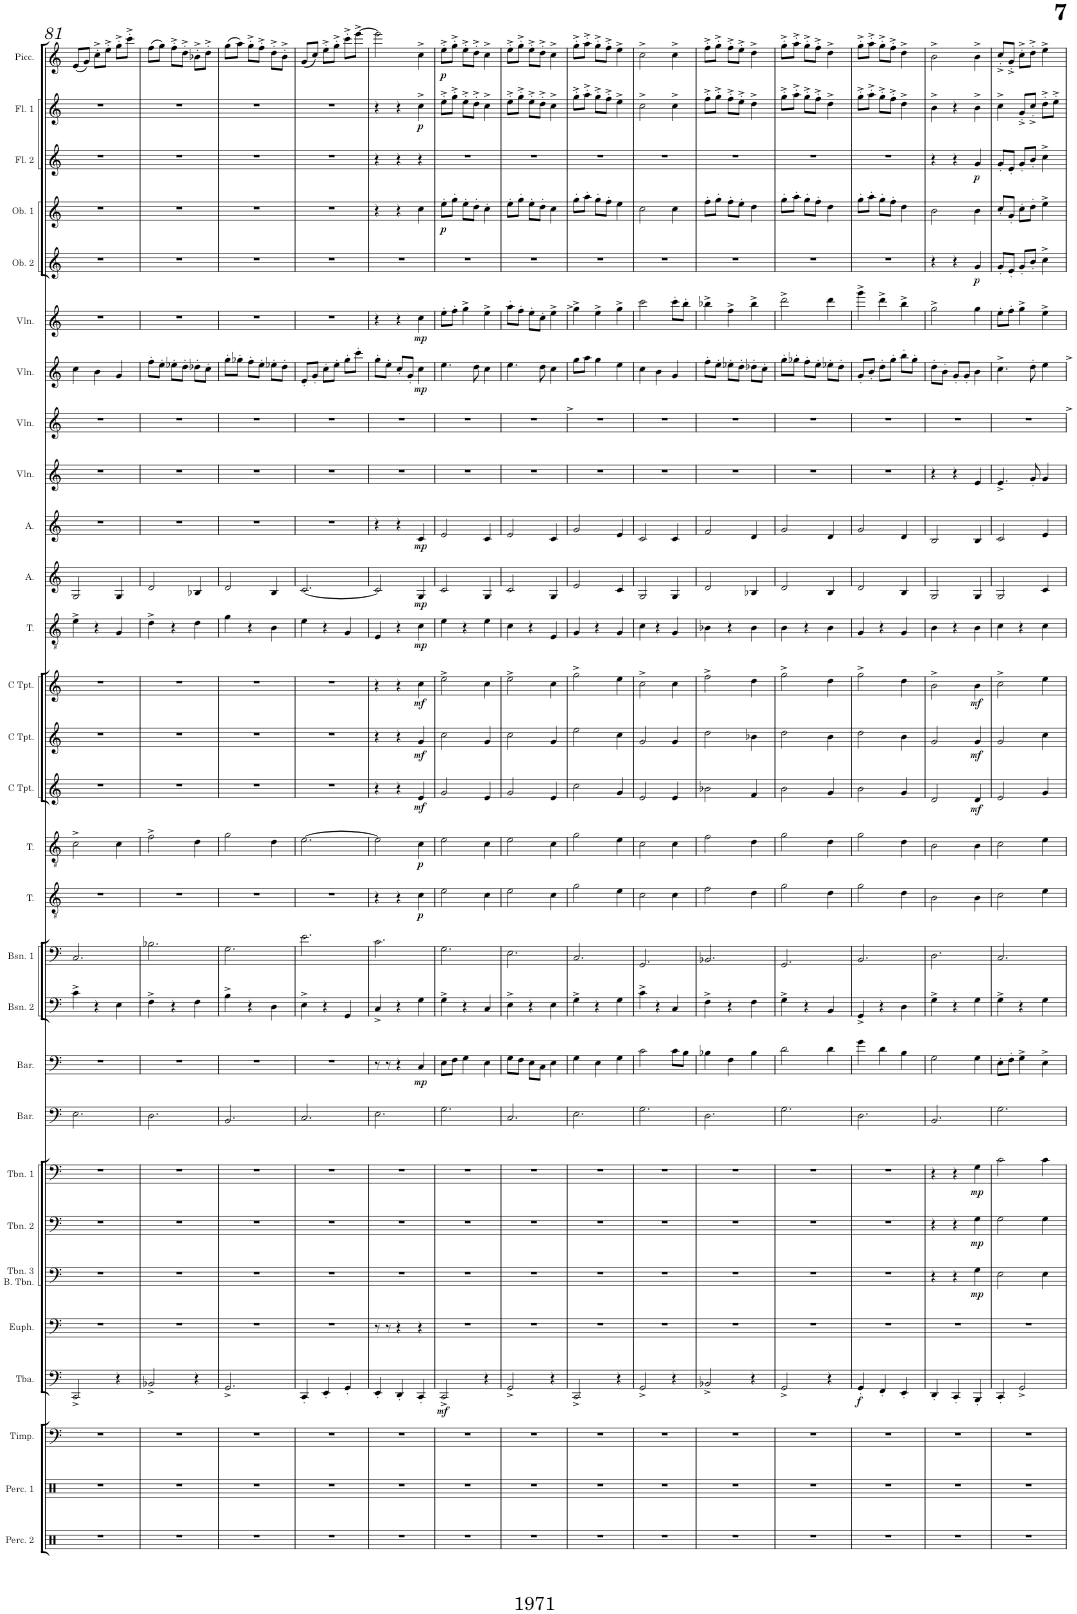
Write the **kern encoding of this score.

**kern	**kern	**kern	**kern	**dynam	**kern	**kern	**dynam	**kern	**dynam	**kern	**dynam	**kern	**kern	**dynam	**kern	**kern	**kern	**dynam	**kern	**dynam	**kern	**dynam	**kern	**dynam	**kern	**dynam	**kern	**dynam	**kern	**dynam	**kern	**dynam	**kern	**kern	**kern	**dynam	**kern	**dynam	**kern	**dynam	**kern	**dynam	**kern	**dynam	**kern	**dynam	**kern	**dynam
*part29	*part28	*part27	*part26	*part26	*part25	*part24	*part24	*part23	*part23	*part22	*part22	*part21	*part20	*part20	*part19	*part18	*part17	*part17	*part16	*part16	*part15	*part15	*part14	*part14	*part13	*part13	*part12	*part12	*part11	*part11	*part10	*part10	*part9	*part8	*part7	*part7	*part6	*part6	*part5	*part5	*part4	*part4	*part3	*part3	*part2	*part2	*part1	*part1
*staff29	*staff28	*staff27	*staff26	*staff26	*staff25	*staff24	*staff24	*staff23	*staff23	*staff22	*staff22	*staff21	*staff20	*staff20	*staff19	*staff18	*staff17	*staff17	*staff16	*staff16	*staff15	*staff15	*staff14	*staff14	*staff13	*staff13	*staff12	*staff12	*staff11	*staff11	*staff10	*staff10	*staff9	*staff8	*staff7	*staff7	*staff6	*staff6	*staff5	*staff5	*staff4	*staff4	*staff3	*staff3	*staff2	*staff2	*staff1	*staff1
*I"Percussion 2	*I"Percussion 1	*I"Timpani	*I"Tuba	*	*I"Euphonium	*I"Trombone 3 &amp; Bass Trombone	*	*I"Trombone 2	*	*I"Trombone 1	*	*I"Baritone	*I"Baritone	*	*I"Bassoon 2	*I"Bassoon 1	*I"Tenor	*	*I"Tenor	*	*I"C Trumpet	*	*I"C Trumpet	*	*I"C Trumpet	*	*I"Tenor	*	*I"Alto	*	*I"Alto	*	*I"Violin	*I"Violin	*I"Violin	*	*I"Violin	*	*I"Oboe 2	*	*I"Oboe 1	*	*I"Flute 2	*	*I"Flute 1	*	*I"Piccolo	*
*I'Perc. 2	*I'Perc. 1	*I'Timp.	*I'Tba.	*	*I'Euph.	*I'Tbn. 3 B. Tbn.	*	*I'Tbn. 2	*	*I'Tbn. 1	*	*I'Bar.	*I'Bar.	*	*I'Bsn. 2	*I'Bsn. 1	*I'T.	*	*I'T.	*	*I'C Tpt.	*	*I'C Tpt.	*	*I'C Tpt.	*	*I'T.	*	*I'A.	*	*I'A.	*	*I'Vln.	*I'Vln.	*I'Vln.	*	*I'Vln.	*	*I'Ob. 2	*	*I'Ob. 1	*	*I'Fl. 2	*	*I'Fl. 1	*	*I'Picc.	*
!!LO:PB:g=z
*clefX	*clefX	*clefF4	*clefF4	*	*clefF4	*clefF4	*	*clefF4	*	*clefF4	*	*clefF4	*clefF4	*	*clefF4	*clefF4	*clefGv2	*	*clefGv2	*	*clefG2	*	*clefG2	*	*clefG2	*	*clefGv2	*	*clefG2	*	*clefG2	*	*clefG2	*clefG2	*clefG2	*	*clefG2	*	*clefG2	*	*clefG2	*	*clefG2	*	*clefG2	*	*clefG2	*
*	*	*	*	*	*	*	*	*	*	*	*	*	*	*	*	*	*	*	*	*	*	*	*	*	*	*	*	*	*	*	*	*	*	*	*	*	*	*	*	*	*	*	*	*	*	*	*Trd-7c-12	*
*k[]	*k[]	*k[]	*k[]	*	*k[]	*k[]	*	*k[]	*	*k[]	*	*k[]	*k[]	*	*k[]	*k[]	*k[]	*	*k[]	*	*k[]	*	*k[]	*	*k[]	*	*k[]	*	*k[]	*	*k[]	*	*k[]	*k[]	*k[]	*	*k[]	*	*k[]	*	*k[]	*	*k[]	*	*k[]	*	*k[]	*
*M3/4	*M3/4	*M3/4	*M3/4	*	*M3/4	*M3/4	*	*M3/4	*	*M3/4	*	*M3/4	*M3/4	*	*M3/4	*M3/4	*M3/4	*	*M3/4	*	*M3/4	*	*M3/4	*	*M3/4	*	*M3/4	*	*M3/4	*	*M3/4	*	*M3/4	*M3/4	*M3/4	*	*M3/4	*	*M3/4	*	*M3/4	*	*M3/4	*	*M3/4	*	*M3/4	*
=81	=81	=81	=81	=81	=81	=81	=81	=81	=81	=81	=81	=81	=81	=81	=81	=81	=81	=81	=81	=81	=81	=81	=81	=81	=81	=81	=81	=81	=81	=81	=81	=81	=81	=81	=81	=81	=81	=81	=81	=81	=81	=81	=81	=81	=81	=81	=81	=81
2.r	2.r	2.r	2CC^/	.	2.r	2.r	.	2.r	.	2.r	.	2.E\	2.r	.	4c^\	2.C/	2.r	.	2c^\	.	2.r	.	2.r	.	2.r	.	4e^\	.	2G/	.	2.r	.	2.r	2.r	4cc\	.	2.r	.	2.r	.	2.r	.	2.r	.	2.r	.	(8e/L	.
.	.	.	.	.	.	.	.	.	.	.	.	.	.	.	.	.	.	.	.	.	.	.	.	.	.	.	.	.	.	.	.	.	.	.	.	.	.	.	.	.	.	.	.	.	.	.	8g/J)	.
.	.	.	.	.	.	.	.	.	.	.	.	.	.	.	4r	.	.	.	.	.	.	.	.	.	.	.	4r	.	.	.	.	.	.	.	4b\	.	.	.	.	.	.	.	.	.	.	.	8cc'^\L	.
.	.	.	.	.	.	.	.	.	.	.	.	.	.	.	.	.	.	.	.	.	.	.	.	.	.	.	.	.	.	.	.	.	.	.	.	.	.	.	.	.	.	.	.	.	.	.	8ee'^\J	.
.	.	.	4r	.	.	.	.	.	.	.	.	.	.	.	4E\	.	.	.	4c\	.	.	.	.	.	.	.	4G/	.	4G/	.	.	.	.	.	4g/	.	.	.	.	.	.	.	.	.	.	.	8gg'^\L	.
.	.	.	.	.	.	.	.	.	.	.	.	.	.	.	.	.	.	.	.	.	.	.	.	.	.	.	.	.	.	.	.	.	.	.	.	.	.	.	.	.	.	.	.	.	.	.	8ccc'^\J	.
=82	=82	=82	=82	=82	=82	=82	=82	=82	=82	=82	=82	=82	=82	=82	=82	=82	=82	=82	=82	=82	=82	=82	=82	=82	=82	=82	=82	=82	=82	=82	=82	=82	=82	=82	=82	=82	=82	=82	=82	=82	=82	=82	=82	=82	=82	=82	=82	=82
2.r	2.r	2.r	2BB-X^/	.	2.r	2.r	.	2.r	.	2.r	.	2.D\	2.r	.	4F^\	2.B-X\	2.r	.	2f^\	.	2.r	.	2.r	.	2.r	.	4d^\	.	2d/	.	2.r	.	2.r	2.r	8ff'\L	.	2.r	.	2.r	.	2.r	.	2.r	.	2.r	.	(8ff\L	.
.	.	.	.	.	.	.	.	.	.	.	.	.	.	.	.	.	.	.	.	.	.	.	.	.	.	.	.	.	.	.	.	.	.	.	8ee'\J	.	.	.	.	.	.	.	.	.	.	.	8gg\J)	.
.	.	.	.	.	.	.	.	.	.	.	.	.	.	.	4r	.	.	.	.	.	.	.	.	.	.	.	4r	.	.	.	.	.	.	.	8ee-X'\L	.	.	.	.	.	.	.	.	.	.	.	8ff'^\L	.
.	.	.	.	.	.	.	.	.	.	.	.	.	.	.	.	.	.	.	.	.	.	.	.	.	.	.	.	.	.	.	.	.	.	.	8dd'\J	.	.	.	.	.	.	.	.	.	.	.	8dd'^\J	.
.	.	.	4r	.	.	.	.	.	.	.	.	.	.	.	4F\	.	.	.	4d\	.	.	.	.	.	.	.	4d\	.	4B-X/	.	.	.	.	.	8dd-X'\L	.	.	.	.	.	.	.	.	.	.	.	8b-X'^\L	.
.	.	.	.	.	.	.	.	.	.	.	.	.	.	.	.	.	.	.	.	.	.	.	.	.	.	.	.	.	.	.	.	.	.	.	8cc'\J	.	.	.	.	.	.	.	.	.	.	.	8dd'^\J	.
=83	=83	=83	=83	=83	=83	=83	=83	=83	=83	=83	=83	=83	=83	=83	=83	=83	=83	=83	=83	=83	=83	=83	=83	=83	=83	=83	=83	=83	=83	=83	=83	=83	=83	=83	=83	=83	=83	=83	=83	=83	=83	=83	=83	=83	=83	=83	=83	=83
2.r	2.r	2.r	2.GG^/	.	2.r	2.r	.	2.r	.	2.r	.	2.BB/	2.r	.	4B^\	2.G\	2.r	.	2g\	.	2.r	.	2.r	.	2.r	.	4g\	.	2d/	.	2.r	.	2.r	2.r	8gg'\L	.	2.r	.	2.r	.	2.r	.	2.r	.	2.r	.	(8gg\L	.
.	.	.	.	.	.	.	.	.	.	.	.	.	.	.	.	.	.	.	.	.	.	.	.	.	.	.	.	.	.	.	.	.	.	.	8gg-X'\J	.	.	.	.	.	.	.	.	.	.	.	8aa\J)	.
.	.	.	.	.	.	.	.	.	.	.	.	.	.	.	4r	.	.	.	.	.	.	.	.	.	.	.	4r	.	.	.	.	.	.	.	8ff'\L	.	.	.	.	.	.	.	.	.	.	.	8gg'^\L	.
.	.	.	.	.	.	.	.	.	.	.	.	.	.	.	.	.	.	.	.	.	.	.	.	.	.	.	.	.	.	.	.	.	.	.	8ee'\J	.	.	.	.	.	.	.	.	.	.	.	8ff'^\J	.
.	.	.	.	.	.	.	.	.	.	.	.	.	.	.	4D\	.	.	.	4d\	.	.	.	.	.	.	.	4B\	.	4B/	.	.	.	.	.	8ee-X'\L	.	.	.	.	.	.	.	.	.	.	.	8dd'^\L	.
.	.	.	.	.	.	.	.	.	.	.	.	.	.	.	.	.	.	.	.	.	.	.	.	.	.	.	.	.	.	.	.	.	.	.	8dd'\J	.	.	.	.	.	.	.	.	.	.	.	8b'^\J	.
=84	=84	=84	=84	=84	=84	=84	=84	=84	=84	=84	=84	=84	=84	=84	=84	=84	=84	=84	=84	=84	=84	=84	=84	=84	=84	=84	=84	=84	=84	=84	=84	=84	=84	=84	=84	=84	=84	=84	=84	=84	=84	=84	=84	=84	=84	=84	=84	=84
2.r	2.r	2.r	4CC'/	.	2.r	2.r	.	2.r	.	2.r	.	2.C/	2.r	.	4E^\	2.e\	2.r	.	[2.e\	.	2.r	.	2.r	.	2.r	.	4e\	.	[2.c/	.	2.r	.	2.r	2.r	8e'/L	.	2.r	.	2.r	.	2.r	.	2.r	.	2.r	.	(8g/L	.
.	.	.	.	.	.	.	.	.	.	.	.	.	.	.	.	.	.	.	.	.	.	.	.	.	.	.	.	.	.	.	.	.	.	.	8g'/J	.	.	.	.	.	.	.	.	.	.	.	8cc/J)	.
.	.	.	4EE'/	.	.	.	.	.	.	.	.	.	.	.	4r	.	.	.	.	.	.	.	.	.	.	.	4r	.	.	.	.	.	.	.	8cc'\L	.	.	.	.	.	.	.	.	.	.	.	8ee'^\L	.
.	.	.	.	.	.	.	.	.	.	.	.	.	.	.	.	.	.	.	.	.	.	.	.	.	.	.	.	.	.	.	.	.	.	.	8ee'\J	.	.	.	.	.	.	.	.	.	.	.	8gg'^\J	.
.	.	.	4GG'/	.	.	.	.	.	.	.	.	.	.	.	4GG/	.	.	.	.	.	.	.	.	.	.	.	4G/	.	.	.	.	.	.	.	8gg'\L	.	.	.	.	.	.	.	.	.	.	.	8ccc'^\L	.
.	.	.	.	.	.	.	.	.	.	.	.	.	.	.	.	.	.	.	.	.	.	.	.	.	.	.	.	.	.	.	.	.	.	.	8ccc'\J	.	.	.	.	.	.	.	.	.	.	.	[8eee^\J	.
=85	=85	=85	=85	=85	=85	=85	=85	=85	=85	=85	=85	=85	=85	=85	=85	=85	=85	=85	=85	=85	=85	=85	=85	=85	=85	=85	=85	=85	=85	=85	=85	=85	=85	=85	=85	=85	=85	=85	=85	=85	=85	=85	=85	=85	=85	=85	=85	=85
2.r	2.r	2.r	4EE'/	.	8r	2.r	.	2.r	.	2.r	.	2.E\	8r	.	4C^/	2.c\	4r	.	2e\]	.	4r	.	4r	.	4r	.	4E/	.	2c/]	.	4r	.	2.r	2.r	8gg'\L	.	4r	.	2.r	.	4r	.	4r	.	4r	.	2eee\]	.
.	.	.	.	.	8r	.	.	.	.	.	.	.	8r	.	.	.	.	.	.	.	.	.	.	.	.	.	.	.	.	.	.	.	.	.	8ee'\J	.	.	.	.	.	.	.	.	.	.	.	.	.
.	.	.	4DD'/	.	4r	.	.	.	.	.	.	.	4r	.	4r	.	4r	.	.	.	4r	.	4r	.	4r	.	4r	.	.	.	4r	.	.	.	8cc'/L	.	4r	.	.	.	4r	.	4r	.	4r	.	.	.
.	.	.	.	.	.	.	.	.	.	.	.	.	.	.	.	.	.	.	.	.	.	.	.	.	.	.	.	.	.	.	.	.	.	.	8g'/J	.	.	.	.	.	.	.	.	.	.	.	.	.
!	!	!	!	!	!	!	!	!	!	!	!	!	!	!LO:DY:b	!	!	!	!LO:DY:b	!	!LO:DY:b	!	!LO:DY:b	!	!LO:DY:b	!	!LO:DY:b	!	!LO:DY:b	!	!LO:DY:b	!	!LO:DY:b	!	!	!	!LO:DY:b	!	!LO:DY:b	!	!	!	!	!	!	!	!LO:DY:b	!	!
.	.	.	4CC'/	.	4r	.	.	.	.	.	.	.	4C/	mp	4G\	.	4c\	p	4c\	p	4e/	mf	4g/	mf	4cc\	mf	4c\	mp	4G/	mp	4c/	mp	.	.	4cc\	mp	4cc\	mp	.	.	4cc\	.	4r	.	4cc^\	p	4cc^\	.
=86	=86	=86	=86	=86	=86	=86	=86	=86	=86	=86	=86	=86	=86	=86	=86	=86	=86	=86	=86	=86	=86	=86	=86	=86	=86	=86	=86	=86	=86	=86	=86	=86	=86	=86	=86	=86	=86	=86	=86	=86	=86	=86	=86	=86	=86	=86	=86	=86
!	!	!	!	!LO:DY:b	!	!	!	!	!	!	!	!	!	!	!	!	!	!	!	!	!	!	!	!	!	!	!	!	!	!	!	!	!	!	!	!	!	!	!	!	!	!LO:DY:b	!	!	!	!	!	!LO:DY:b
2.r	2.r	2.r	2CC^/	mf	2.r	2.r	.	2.r	.	2.r	.	2.G\	8E\L	.	4G^\	2.G\	2e\	.	2e\	.	2g/	.	2cc\	.	2ee^\	.	4e\	.	2c/	.	2e/	.	2.r	2.r	4.ee\	.	8ee'\L	.	2.r	.	8ee'\L	p	2.r	.	8ee'^\L	.	8ee'^\L	p
.	.	.	.	.	.	.	.	.	.	.	.	.	8F\J	.	.	.	.	.	.	.	.	.	.	.	.	.	.	.	.	.	.	.	.	.	.	.	8ff'\J	.	.	.	8gg'\J	.	.	.	8gg'^\J	.	8gg'^\J	.
.	.	.	.	.	.	.	.	.	.	.	.	.	4G\	.	4r	.	.	.	.	.	.	.	.	.	.	.	4r	.	.	.	.	.	.	.	.	.	4gg^\	.	.	.	8ee'\L	.	.	.	8ee'^\L	.	8ee'^\L	.
.	.	.	.	.	.	.	.	.	.	.	.	.	.	.	.	.	.	.	.	.	.	.	.	.	.	.	.	.	.	.	.	.	.	.	8dd\	.	.	.	.	.	8dd'\J	.	.	.	8dd'^\J	.	8dd'^\J	.
.	.	.	4r	.	.	.	.	.	.	.	.	.	4E\	.	4C/	.	4c\	.	4c\	.	4e/	.	4g/	.	4cc\	.	4e\	.	4G/	.	4c/	.	.	.	4cc\	.	4ee^\	.	.	.	4cc'\	.	.	.	4cc^\	.	4cc^\	.
=87	=87	=87	=87	=87	=87	=87	=87	=87	=87	=87	=87	=87	=87	=87	=87	=87	=87	=87	=87	=87	=87	=87	=87	=87	=87	=87	=87	=87	=87	=87	=87	=87	=87	=87	=87	=87	=87	=87	=87	=87	=87	=87	=87	=87	=87	=87	=87	=87
2.r	2.r	2.r	2GG^/	.	2.r	2.r	.	2.r	.	2.r	.	2.C/	8G\L	.	4E^\	2.E\	2e\	.	2e\	.	2g/	.	2cc\	.	2ee^\	.	4c\	.	2c/	.	2e/	.	2.r	2.r	4.ee\	.	8aa'\L	.	2.r	.	8ee'\L	.	2.r	.	8ee'^\L	.	8ee'^\L	.
.	.	.	.	.	.	.	.	.	.	.	.	.	8F\J	.	.	.	.	.	.	.	.	.	.	.	.	.	.	.	.	.	.	.	.	.	.	.	8ff'\J	.	.	.	8gg'\J	.	.	.	8gg'^\J	.	8gg'^\J	.
.	.	.	.	.	.	.	.	.	.	.	.	.	8E\L	.	4r	.	.	.	.	.	.	.	.	.	.	.	4r	.	.	.	.	.	.	.	.	.	8ee'\L	.	.	.	8ee'\L	.	.	.	8ee'^\L	.	8ee'^\L	.
.	.	.	.	.	.	.	.	.	.	.	.	.	8C\J	.	.	.	.	.	.	.	.	.	.	.	.	.	.	.	.	.	.	.	.	.	8dd\	.	8cc'\J	.	.	.	8dd'\J	.	.	.	8dd'^\J	.	8dd'^\J	.
.	.	.	4r	.	.	.	.	.	.	.	.	.	4E\	.	4E\	.	4c\	.	4c\	.	4e/	.	4g/	.	4cc\	.	4E/	.	4G/	.	4c/	.	.	.	4cc\	.	4ee^\	.	.	.	4cc\	.	.	.	4cc^\	.	4cc^\	.
=88	=88	=88	=88	=88	=88	=88	=88	=88	=88	=88	=88	=88	=88	=88	=88	=88	=88	=88	=88	=88	=88	=88	=88	=88	=88	=88	=88	=88	=88	=88	=88	=88	=88	=88	=88	=88	=88	=88	=88	=88	=88	=88	=88	=88	=88	=88	=88	=88
2.r	2.r	2.r	2CC^/	.	2.r	2.r	.	2.r	.	2.r	.	2.E\	4G\	.	4G^\	2.C/	2g\	.	2g\	.	2cc\	.	2ee\	.	2gg^\	.	4G/	.	2e/	.	2g/	.	2.r	2.r	8gg\L	.	4gg^\	.	2.r	.	8gg'\L	.	2.r	.	8gg'^\L	.	8gg'^\L	.
.	.	.	.	.	.	.	.	.	.	.	.	.	.	.	.	.	.	.	.	.	.	.	.	.	.	.	.	.	.	.	.	.	.	.	8aa\J	.	.	.	.	.	8aa'\J	.	.	.	8aa'^\J	.	8aa'^\J	.
.	.	.	.	.	.	.	.	.	.	.	.	.	4E\	.	4r	.	.	.	.	.	.	.	.	.	.	.	4r	.	.	.	.	.	.	.	4gg\	.	4ee^\	.	.	.	8gg'\L	.	.	.	8gg'^\L	.	8gg'^\L	.
.	.	.	.	.	.	.	.	.	.	.	.	.	.	.	.	.	.	.	.	.	.	.	.	.	.	.	.	.	.	.	.	.	.	.	.	.	.	.	.	.	8ff'\J	.	.	.	8ff'^\J	.	8ff'^\J	.
.	.	.	4r	.	.	.	.	.	.	.	.	.	4G\	.	4G\	.	4e\	.	4e\	.	4g/	.	4cc\	.	4ee\	.	4G/	.	4c/	.	4e/	.	.	.	4ee\	.	4gg^\	.	.	.	4ee\	.	.	.	4ee^\	.	4ee^\	.
=89	=89	=89	=89	=89	=89	=89	=89	=89	=89	=89	=89	=89	=89	=89	=89	=89	=89	=89	=89	=89	=89	=89	=89	=89	=89	=89	=89	=89	=89	=89	=89	=89	=89	=89	=89	=89	=89	=89	=89	=89	=89	=89	=89	=89	=89	=89	=89	=89
2.r	2.r	2.r	2GG^/	.	2.r	2.r	.	2.r	.	2.r	.	2.G\	2c\	.	4c^\	2.GG/	2c\	.	2c\	.	2e/	.	2g/	.	2cc^\	.	4c\	.	2G/	.	2c/	.	2.r	2.r	4cc\	.	2ccc\	.	2.r	.	2cc\	.	2.r	.	2cc^\	.	2cc^\	.
.	.	.	.	.	.	.	.	.	.	.	.	.	.	.	4r	.	.	.	.	.	.	.	.	.	.	.	4r	.	.	.	.	.	.	.	4b\	.	.	.	.	.	.	.	.	.	.	.	.	.
.	.	.	4r	.	.	.	.	.	.	.	.	.	8c\L	.	4C/	.	4c\	.	4c\	.	4e/	.	4g/	.	4cc\	.	4G/	.	4G/	.	4c/	.	.	.	4g/	.	8ccc'\L	.	.	.	4cc\	.	.	.	4cc^\	.	4cc^\	.
.	.	.	.	.	.	.	.	.	.	.	.	.	8B\J	.	.	.	.	.	.	.	.	.	.	.	.	.	.	.	.	.	.	.	.	.	.	.	8bb'\J	.	.	.	.	.	.	.	.	.	.	.
=90	=90	=90	=90	=90	=90	=90	=90	=90	=90	=90	=90	=90	=90	=90	=90	=90	=90	=90	=90	=90	=90	=90	=90	=90	=90	=90	=90	=90	=90	=90	=90	=90	=90	=90	=90	=90	=90	=90	=90	=90	=90	=90	=90	=90	=90	=90	=90	=90
2.r	2.r	2.r	2BB-X^/	.	2.r	2.r	.	2.r	.	2.r	.	2.D\	4B-X\	.	4F^\	2.BB-X/	2f\	.	2f\	.	2b-X\	.	2dd\	.	2ff^\	.	4B-X\	.	2d/	.	2f/	.	2.r	2.r	8ff'\L	.	4bb-X^\	.	2.r	.	8ff'\L	.	2.r	.	8ff'^\L	.	8ff'^\L	.
.	.	.	.	.	.	.	.	.	.	.	.	.	.	.	.	.	.	.	.	.	.	.	.	.	.	.	.	.	.	.	.	.	.	.	8ee'\J	.	.	.	.	.	8gg'\J	.	.	.	8gg'^\J	.	8gg'^\J	.
.	.	.	.	.	.	.	.	.	.	.	.	.	4F\	.	4r	.	.	.	.	.	.	.	.	.	.	.	4r	.	.	.	.	.	.	.	8ee-X'\L	.	4ff^\	.	.	.	8ff'\L	.	.	.	8ff'^\L	.	8ff'^\L	.
.	.	.	.	.	.	.	.	.	.	.	.	.	.	.	.	.	.	.	.	.	.	.	.	.	.	.	.	.	.	.	.	.	.	.	8dd'\J	.	.	.	.	.	8ee'\J	.	.	.	8ee'^\J	.	8ee'^\J	.
.	.	.	4r	.	.	.	.	.	.	.	.	.	4B-\	.	4F\	.	4d\	.	4d\	.	4f/	.	4b-X\	.	4dd\	.	4B-\	.	4B-X/	.	4d/	.	.	.	8dd-X'\L	.	4bb-^\	.	.	.	4dd\	.	.	.	4dd^\	.	4dd^\	.
.	.	.	.	.	.	.	.	.	.	.	.	.	.	.	.	.	.	.	.	.	.	.	.	.	.	.	.	.	.	.	.	.	.	.	8cc'\J	.	.	.	.	.	.	.	.	.	.	.	.	.
=91	=91	=91	=91	=91	=91	=91	=91	=91	=91	=91	=91	=91	=91	=91	=91	=91	=91	=91	=91	=91	=91	=91	=91	=91	=91	=91	=91	=91	=91	=91	=91	=91	=91	=91	=91	=91	=91	=91	=91	=91	=91	=91	=91	=91	=91	=91	=91	=91
2.r	2.r	2.r	2GG^/	.	2.r	2.r	.	2.r	.	2.r	.	2.G\	2d\	.	4G^\	2.GG/	2g\	.	2g\	.	2b\	.	2dd\	.	2gg^\	.	4B\	.	2d/	.	2g/	.	2.r	2.r	8gg'\L	.	2ddd^\	.	2.r	.	8gg'\L	.	2.r	.	8gg'^\L	.	8gg'^\L	.
.	.	.	.	.	.	.	.	.	.	.	.	.	.	.	.	.	.	.	.	.	.	.	.	.	.	.	.	.	.	.	.	.	.	.	8gg-X'\J	.	.	.	.	.	8aa'\J	.	.	.	8aa'^\J	.	8aa'^\J	.
.	.	.	.	.	.	.	.	.	.	.	.	.	.	.	4r	.	.	.	.	.	.	.	.	.	.	.	4r	.	.	.	.	.	.	.	8ff'\L	.	.	.	.	.	8gg'\L	.	.	.	8gg'^\L	.	8gg'^\L	.
.	.	.	.	.	.	.	.	.	.	.	.	.	.	.	.	.	.	.	.	.	.	.	.	.	.	.	.	.	.	.	.	.	.	.	8ee'\J	.	.	.	.	.	8ff'\J	.	.	.	8ff'^\J	.	8ff'^\J	.
.	.	.	4r	.	.	.	.	.	.	.	.	.	4d\	.	4BB/	.	4d\	.	4d\	.	4g/	.	4b\	.	4dd\	.	4B\	.	4B/	.	4d/	.	.	.	8ee-X'\L	.	4ddd\	.	.	.	4dd\	.	.	.	4dd^\	.	4dd^\	.
.	.	.	.	.	.	.	.	.	.	.	.	.	.	.	.	.	.	.	.	.	.	.	.	.	.	.	.	.	.	.	.	.	.	.	8dd'\J	.	.	.	.	.	.	.	.	.	.	.	.	.
=92	=92	=92	=92	=92	=92	=92	=92	=92	=92	=92	=92	=92	=92	=92	=92	=92	=92	=92	=92	=92	=92	=92	=92	=92	=92	=92	=92	=92	=92	=92	=92	=92	=92	=92	=92	=92	=92	=92	=92	=92	=92	=92	=92	=92	=92	=92	=92	=92
!	!	!	!	!LO:DY:b	!	!	!	!	!	!	!	!	!	!	!	!	!	!	!	!	!	!	!	!	!	!	!	!	!	!	!	!	!	!	!	!	!	!	!	!	!	!	!	!	!	!	!	!
2.r	2.r	2.r	4GG'/	f	2.r	2.r	.	2.r	.	2.r	.	2.D\	4g\	.	4GG^/	2.BB/	2g\	.	2g\	.	2b\	.	2dd\	.	2gg^\	.	4G/	.	2d/	.	2g/	.	2.r	2.r	8g'/L	.	4ggg^\	.	2.r	.	8gg'\L	.	2.r	.	8gg'^\L	.	8gg'^\L	.
.	.	.	.	.	.	.	.	.	.	.	.	.	.	.	.	.	.	.	.	.	.	.	.	.	.	.	.	.	.	.	.	.	.	.	8b'/J	.	.	.	.	.	8aa'\J	.	.	.	8aa'^\J	.	8aa'^\J	.
.	.	.	4FF'/	.	.	.	.	.	.	.	.	.	4d\	.	4r	.	.	.	.	.	.	.	.	.	.	.	4r	.	.	.	.	.	.	.	8dd'\L	.	4ddd^\	.	.	.	8gg'\L	.	.	.	8gg'^\L	.	8gg'^\L	.
.	.	.	.	.	.	.	.	.	.	.	.	.	.	.	.	.	.	.	.	.	.	.	.	.	.	.	.	.	.	.	.	.	.	.	8gg'\J	.	.	.	.	.	8ff'\J	.	.	.	8ff'^\J	.	8ff'^\J	.
.	.	.	4EE'/	.	.	.	.	.	.	.	.	.	4B\	.	4D\	.	4d\	.	4d\	.	4g/	.	4b\	.	4dd\	.	4G/	.	4B/	.	4d/	.	.	.	8bb'\L	.	4bb^\	.	.	.	4dd\	.	.	.	4dd^\	.	4dd^\	.
.	.	.	.	.	.	.	.	.	.	.	.	.	.	.	.	.	.	.	.	.	.	.	.	.	.	.	.	.	.	.	.	.	.	.	8gg'\J	.	.	.	.	.	.	.	.	.	.	.	.	.
=93	=93	=93	=93	=93	=93	=93	=93	=93	=93	=93	=93	=93	=93	=93	=93	=93	=93	=93	=93	=93	=93	=93	=93	=93	=93	=93	=93	=93	=93	=93	=93	=93	=93	=93	=93	=93	=93	=93	=93	=93	=93	=93	=93	=93	=93	=93	=93	=93
2.r	2.r	2.r	4DD'/	.	2.r	4r	.	4r	.	4r	.	2.BB/	2G\	.	4G^\	2.D\	2B\	.	2B\	.	2d/	.	2g/	.	2b^\	.	4B\	.	2G/	.	2B/	.	4r	2.r	8dd'\L	.	2gg^\	.	4r	.	2b\	.	4r	.	4b^\	.	2b^\	.
.	.	.	.	.	.	.	.	.	.	.	.	.	.	.	.	.	.	.	.	.	.	.	.	.	.	.	.	.	.	.	.	.	.	.	8b'\J	.	.	.	.	.	.	.	.	.	.	.	.	.
.	.	.	4CC'/	.	.	4r	.	4r	.	4r	.	.	.	.	4r	.	.	.	.	.	.	.	.	.	.	.	4r	.	.	.	.	.	4r	.	8g'/L	.	.	.	4r	.	.	.	4r	.	4r	.	.	.
.	.	.	.	.	.	.	.	.	.	.	.	.	.	.	.	.	.	.	.	.	.	.	.	.	.	.	.	.	.	.	.	.	.	.	8g'/J	.	.	.	.	.	.	.	.	.	.	.	.	.
!	!	!	!	!	!	!	!LO:DY:b	!	!LO:DY:b	!	!LO:DY:b	!	!	!	!	!	!	!	!	!	!	!LO:DY:b	!	!LO:DY:b	!	!LO:DY:b	!	!	!	!	!	!	!	!	!	!	!	!	!	!LO:DY:b	!	!	!	!LO:DY:b	!	!	!	!
.	.	.	4BBB'/	.	.	4G\	mp	4G\	mp	4G\	mp	.	4G\	.	4G\	.	4B\	.	4B\	.	4d/	mf	4g/	mf	4b\	mf	4B\	.	4G/	.	4B/	.	4e/	.	4b\	.	4gg\	.	4g/	p	4b\	.	4g/	p	4b^\	.	4b^\	.
=94	=94	=94	=94	=94	=94	=94	=94	=94	=94	=94	=94	=94	=94	=94	=94	=94	=94	=94	=94	=94	=94	=94	=94	=94	=94	=94	=94	=94	=94	=94	=94	=94	=94	=94	=94	=94	=94	=94	=94	=94	=94	=94	=94	=94	=94	=94	=94	=94
2.r	2.r	2.r	4CC'/	.	2.r	2E\	.	2G\	.	2c\	.	2.G\	8E'\L	.	4G^\	2.C/	2c\	.	2c\	.	2e/	.	2g/	.	2cc^\	.	4c\	.	2G/	.	2c/	.	4.e^/	2.r	4.cc^\	.	8ee'\L	.	8g'/L	.	8cc'/L	.	8g'/L	.	4cc^\	.	8cc'^/L	.
.	.	.	.	.	.	.	.	.	.	.	.	.	8F'\J	.	.	.	.	.	.	.	.	.	.	.	.	.	.	.	.	.	.	.	.	.	.	.	8ff'\J	.	8e'/J	.	8g'/J	.	8e'/J	.	.	.	8g'^/J	.
.	.	.	2GG^/	.	.	.	.	.	.	.	.	.	4G^\	.	4r	.	.	.	.	.	.	.	.	.	.	.	4r	.	.	.	.	.	.	.	.	.	4gg^\	.	8g'/L	.	8cc'\L	.	8g'/L	.	8g'^/L	.	8cc'^\L	.
.	.	.	.	.	.	.	.	.	.	.	.	.	.	.	.	.	.	.	.	.	.	.	.	.	.	.	.	.	.	.	.	.	8g'/	.	8dd'\	.	.	.	8b'/J	.	8dd'\J	.	8b'/J	.	8cc'^/J	.	8dd'^\J	.
.	.	.	.	.	.	4E\	.	4G\	.	4c\	.	.	4E^\	.	4G\	.	4e\	.	4e\	.	4g/	.	4cc\	.	4ee\	.	4c\	.	4c/	.	4e/	.	4g/	.	4ee\	.	4ee^\	.	4cc^\	.	4ee^\	.	4cc^\	.	8dd'^\L	.	4ee^\	.
.	.	.	.	.	.	.	.	.	.	.	.	.	.	.	.	.	.	.	.	.	.	.	.	.	.	.	.	.	.	.	.	.	.	.	.	.	.	.	.	.	.	.	.	.	8ee'^\J	.	.	.
=	=	=	=	=	=	=	=	=	=	=	=	=	=	=	=	=	=	=	=	=	=	=	=	=	=	=	=	=	=	=	=	=	=	=	=	=	=	=	=	=	=	=	=	=	=	=	=	=
*-	*-	*-	*-	*-	*-	*-	*-	*-	*-	*-	*-	*-	*-	*-	*-	*-	*-	*-	*-	*-	*-	*-	*-	*-	*-	*-	*-	*-	*-	*-	*-	*-	*-	*-	*-	*-	*-	*-	*-	*-	*-	*-	*-	*-	*-	*-	*-	*-
